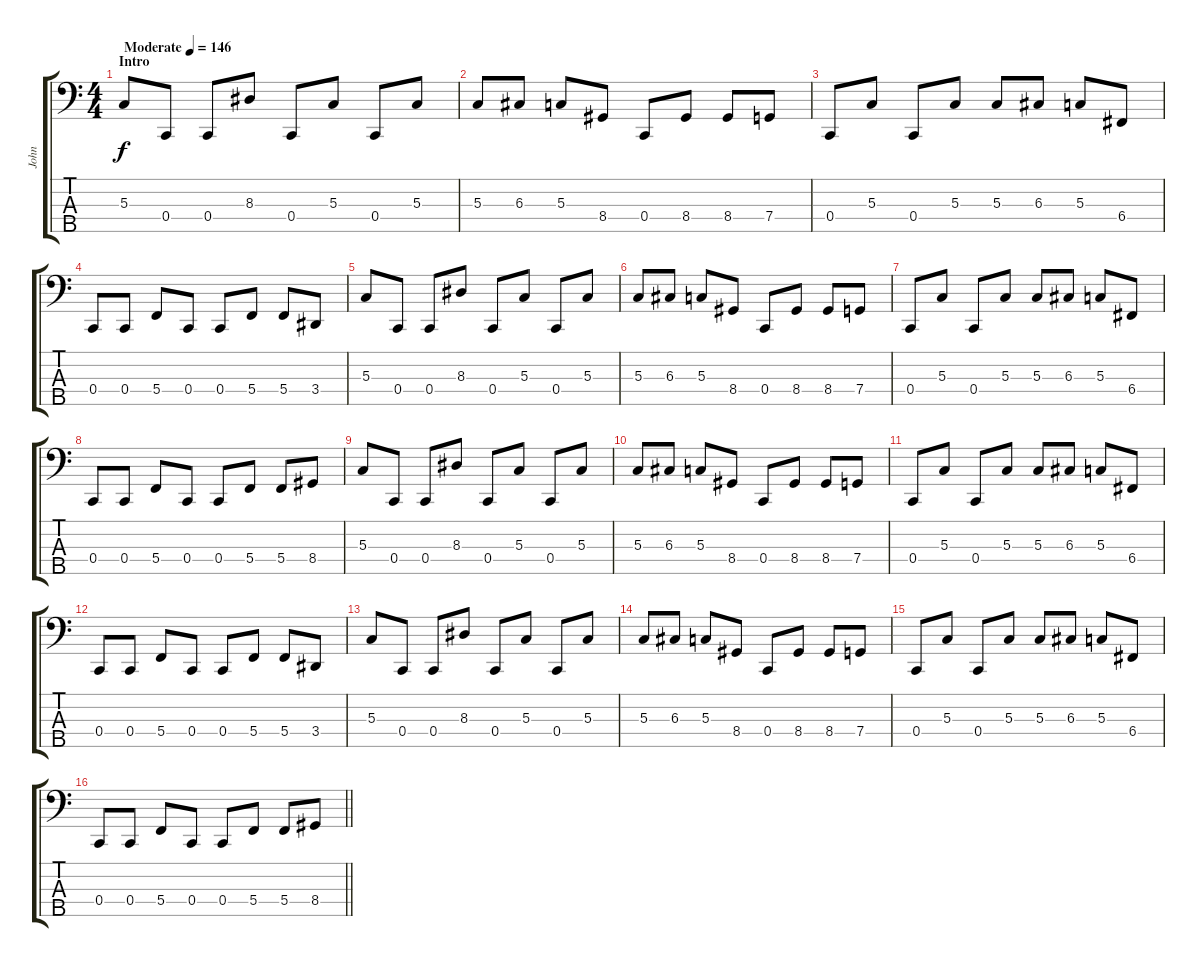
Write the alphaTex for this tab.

\track ("John" "John") {instrument electricbassfinger}
\staff {score tabs}
\tuning (F2 C2 G1 C1 A0) {hide}
\ts (4 4)
\section ("" "Intro")
\tempo (146 "Moderate")
\clef f4
\ks c
5.3.8{dy f instrument electricbassfinger} 0.4.8 0.4.8 8.3.8 0.4.8 5.3.8 0.4.8 5.3.8 |
5.3.8 6.3.8 5.3.8 8.4.8 0.4.8 8.4.8 8.4.8 7.4.8 |
0.4.8 5.3.8 0.4.8 5.3.8 5.3.8 6.3.8 5.3.8 6.4.8 |
0.4.8 0.4.8 5.4.8 0.4.8 0.4.8 5.4.8 5.4.8 3.4.8 |
5.3.8 0.4.8 0.4.8 8.3.8 0.4.8 5.3.8 0.4.8 5.3.8 |
5.3.8 6.3.8 5.3.8 8.4.8 0.4.8 8.4.8 8.4.8 7.4.8 |
0.4.8 5.3.8 0.4.8 5.3.8 5.3.8 6.3.8 5.3.8 6.4.8 |
0.4.8 0.4.8 5.4.8 0.4.8 0.4.8 5.4.8 5.4.8 8.4.8 |
5.3.8 0.4.8 0.4.8 8.3.8 0.4.8 5.3.8 0.4.8 5.3.8 |
5.3.8 6.3.8 5.3.8 8.4.8 0.4.8 8.4.8 8.4.8 7.4.8 |
0.4.8 5.3.8 0.4.8 5.3.8 5.3.8 6.3.8 5.3.8 6.4.8 |
0.4.8 0.4.8 5.4.8 0.4.8 0.4.8 5.4.8 5.4.8 3.4.8 |
5.3.8 0.4.8 0.4.8 8.3.8 0.4.8 5.3.8 0.4.8 5.3.8 |
5.3.8 6.3.8 5.3.8 8.4.8 0.4.8 8.4.8 8.4.8 7.4.8 |
0.4.8 5.3.8 0.4.8 5.3.8 5.3.8 6.3.8 5.3.8 6.4.8 |
\barLineRight lightlight
0.4.8 0.4.8 5.4.8 0.4.8 0.4.8 5.4.8 5.4.8 8.4.8
